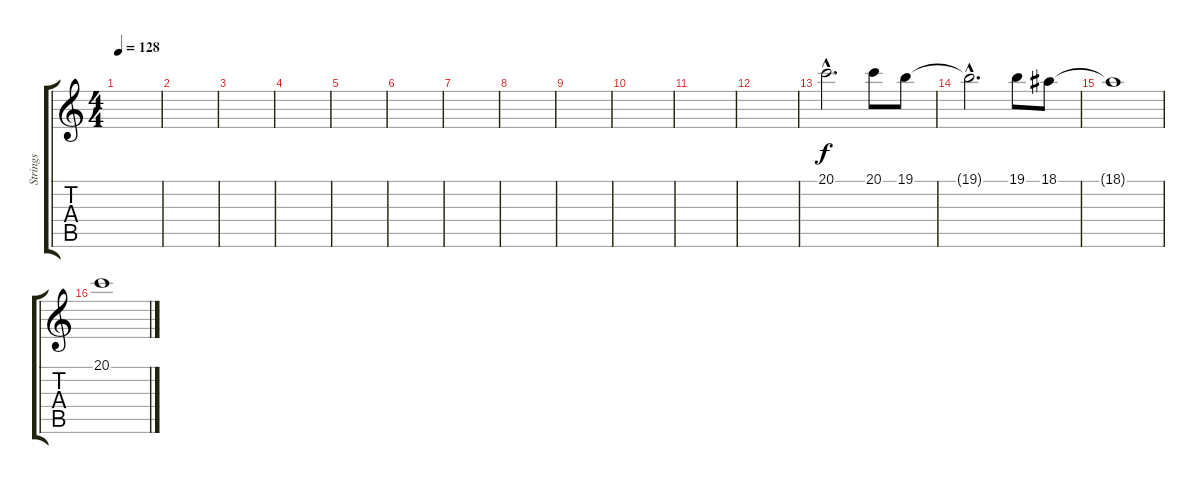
\track ("Strings" "Strings") {instrument stringensemble1}
\staff {score tabs}
\tuning (E4 B3 G3 D3 A2 E2) {hide}
\ts (4 4)
\tempo 128
\clef g2
\ks c
|
|
|
|
|
|
|
|
|
|
|
|
20.1{hac}.2{d} 20.1.8 19.1.8 |
19.1{hac t}.2{d} 19.1.8 18.1.8 |
18.1{t}.1 |
20.1.1
